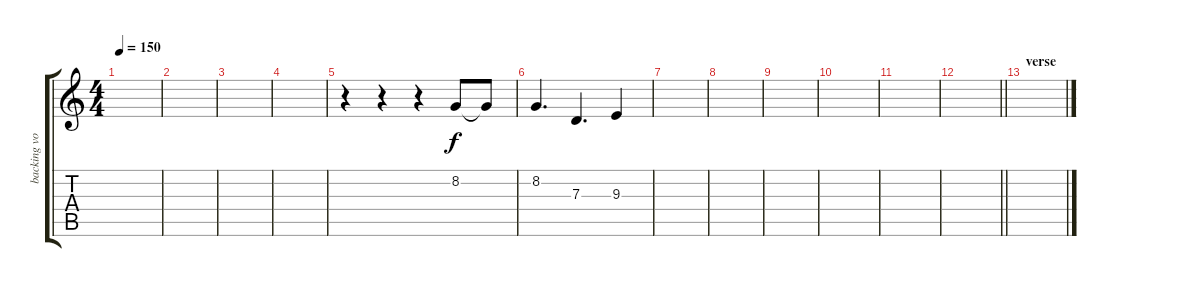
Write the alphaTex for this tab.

\track ("backing vox" "backing vo") {instrument bassoon}
\staff {score tabs}
\tuning (E4 B3 G3 D3 A2 E2) {hide}
\ts (4 4)
\tempo 150
\clef g2
\ks c
|
|
|
|
r.4 r.4 r.4 8.2.8 8.2{t}.8 |
8.2.4{d} 7.3.4{d} 9.3.4 |
|
|
|
|
|
\barLineRight lightlight
|
\section ("" "verse")
